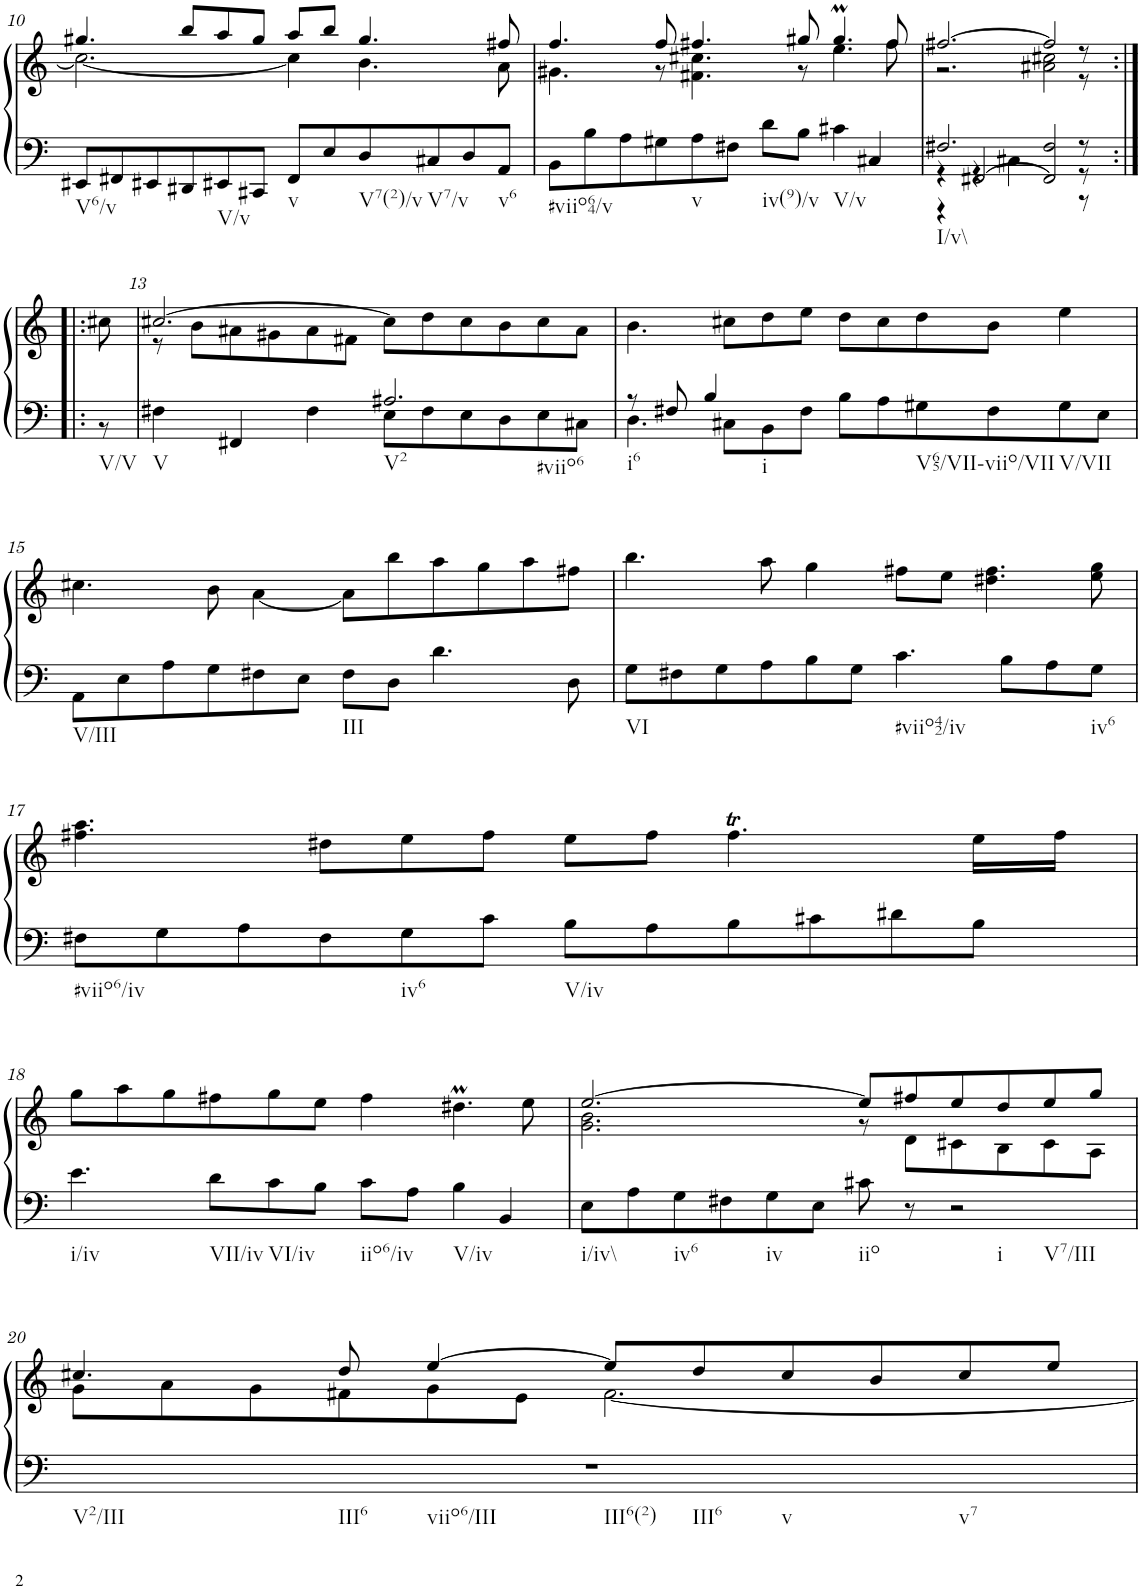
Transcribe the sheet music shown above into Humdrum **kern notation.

**kern	**kern
*part1	*part1
*staff2	*staff1
*I"Klavier linke Hand	*
!!LO:PB:g=z
*clefF4	*clefG2
*k[]	*k[]
*M6/4	*M6/4
=10	=10
*	*^
!LO:TX:b:t=V6/v	!	!
8EE#X/L	4.gg#X/	2.cc#\_
8FF#X/	.	.
8EE#X/	.	.
8DD#X/	8bb/L	.
!LO:TX:b:t=V/v	!	!
8EE#X/	8aa/	.
8CC#X/J	8gg#/J	.
!LO:TX:b:t=v	!	!
8FF#/L	8aa/L	4cc#\]
8E/	8bb/J	.
!LO:TX:b:t=V7(2)/v	!	!
8D/	4.gg#/	4.b\
!LO:TX:b:t=V7/v	!	!
8C#X/	.	.
8D/	.	.
!LO:TX:b:t=v6	!	!
8AA/J	8ff#X/	8a\
=11	=11	=11
!LO:TX:b:t=#viio64/v	!	!
8BB\L	4.ff/	4.g#X\
8B\	.	.
8A\	.	.
8G#X\	8ff/	8r
!LO:TX:b:t=v	!	!
8A\	4.ff#X/	4.f#X\ 4.cc#X\
8F#X\J	.	.
!LO:TX:b:t=iv(9)/v	!	!
8d\L	.	.
8B\J	8gg#X/	8r
!LO:TX:b:t=V/v	!	!
4c#X\	4.gg#m/	4.ee\
4C#X/	.	.
.	8ff#/	8ff#\
=12	=12	=12
*^	*	*
*	*^	*	*
!LO:TX:b:t=I/v\\	!	!	!	!
2.F#X/	4r	4r	[2.ff#X/	2.r
.	4r	[2FF#X/	.	.
.	4C#X\	.	.	.
2F#/	2ryy	2FF#/]	2ff#/]	2a#X\ 2cc#X\
8r	8r	8r	8r	8r
!!LO:LB:g=z
=12X1:|!|:	=12X1:|!|:	=12X1:|!|:	=12X1:|!|:	=12X1:|!|:
!LO:TX:b:t=V/V	!	!	!	!
*	*v	*v	*	*
*	*	*v	*v
8ryy	8r	8cc#X\
=13	=13	=13
*	*	*^
!LO:TX:b:t=V	!	!	!
2.ryy	4F#X\	[2.cc#X/	8r
.	.	.	8b\L
.	4FF#X/	.	8a#X\
.	.	.	8g#X\
.	4F#\	.	8a#\
.	.	.	8f#X\J
!LO:TX:b:t=V2	!	!	!
!LO:TX:b:t=#viio6	!	!	!
2.A#X/	8E\L	8cc#\L]	2.ryy
.	8F#\	8dd\	.
.	8E\	8cc#\	.
.	8D\	8b\	.
.	8E\	8cc#\	.
.	8C#X\J	8a#\J	.
=14	=14	=14	=14
!LO:TX:b:t=i6	!	!	!
8r	4.D\	1.ryy	4.b\
8F#X/	.	.	.
4B/	.	.	.
.	8C#X\L	.	8cc#X\L
!LO:TX:b:t=i	!	!	!
4ryy	8BB\	.	8dd\
.	8F#\J	.	8ee\J
!LO:TX:b:t=V65/VII-viio/VII	!	!	!
!LO:TX:b:t=V/VII	!	!	!
2.ryy	8B\L	.	8dd\L
.	8A\	.	8cc#\
.	8G#X\	.	8dd\
.	8F#\	.	8b\J
.	8G#\	.	4ee\
.	8E\J	.	.
!!LO:LB:g=z	!!
=15	=15	=15	=15
!LO:TX:b:t=V/III	!	!	!
!LO:TX:b:t=III	!	!	!
1.ryy	8AA\L	1.ryy	4.cc#X\
.	8E\	.	.
.	8A\	.	.
.	8G\	.	8b\
.	8F#X\	.	[4a\
.	8E\J	.	.
.	8F#\L	.	8a\L]
.	8D\J	.	8bb\
.	4.d\	.	8aa\
.	.	.	8gg\
.	.	.	8aa\
.	8D\	.	8ff#X\J
=16	=16	=16	=16
!LO:TX:b:t=VI	!	!	!
*v	*v	*	*
*	*v	*v
8G\L	4.bb\
8F#X\	.
8G\	.
8A\	8aa\
8B\	4gg\
8G\J	.
!LO:TX:b:t=#viio42/iv	!
4.c\	8ff#X\L
.	8ee\J
.	4.dd#X\ 4.ff#\
8B\L	.
8A\	.
!LO:TX:b:t=iv6	!
8G\J	8ee\ 8gg\
!!LO:LB:g=z
=17	=17
!LO:TX:b:t=#viio6/iv	!
8F#X\L	4.ff#X\ 4.aa\
8G\	.
8A\	.
8F#\	8dd#X\L
!LO:TX:b:t=iv6	!
8G\	8ee\
8c\J	8ff#\J
!LO:TX:b:t=V/iv	!
8B\L	8ee\L
8A\	8ff#\J
8B\	4.ff#t\
8c#X\	.
8d#X\	.
8B\J	16ee\LL
.	16ff#\JJ
!!LO:LB:g=z
=18	=18
!LO:TX:b:t=i/iv	!
4.e\	8gg\L
.	8aa\
.	8gg\
!LO:TX:b:t=VII/iv	!
8d\L	8ff#X\
!LO:TX:b:t=VI/iv	!
8c\	8gg\
8B\J	8ee\J
!LO:TX:b:t=iio6/iv	!
8c\L	4ff#\
8A\J	.
!LO:TX:b:t=V/iv	!
4B\	4.dd#Xm\
4BB/	.
.	8ee\
=19	=19
*	*^
!LO:TX:b:t=i/iv\\	!	!
8E\L	[2.ee/	2.g\ 2.b\
8A\	.	.
!LO:TX:b:t=iv6	!	!
8G\	.	.
8F#X\	.	.
!LO:TX:b:t=iv	!	!
8G\	.	.
8E\J	.	.
!LO:TX:b:t=iio	!	!
8c#X\	8ee/L]	8r
8r	8ff#X/	8d\L
!LO:TX:b:t=i	!	!
!LO:TX:b:t=V7/III	!	!
2r	8ee/	8c#X\
.	8dd/	8B\
.	8ee/	8c#\
.	8gg/J	8A\J
!!LO:LB:g=z	!!
=20	=20	=20
!LO:TX:b:t=V2/III	!	!
!LO:TX:b:t=III6	!	!
!LO:TX:b:t=viio6/III	!	!
!LO:TX:b:t=III6(2)	!	!
!LO:TX:b:t=III6	!	!
!LO:TX:b:t=v	!	!
!LO:TX:b:t=v7	!	!
1.r	4.cc#X/	8g\L
.	.	8a\
.	.	8g\
.	8dd/	8f#X\
.	[4ee/	8g\
.	.	8e\J
.	8ee/L]	[2.f#\
.	8dd/	.
.	8cc#/	.
.	8b/	.
.	8cc#/	.
.	8ee/J	.
*	*v	*v
=	=
*-	*-
